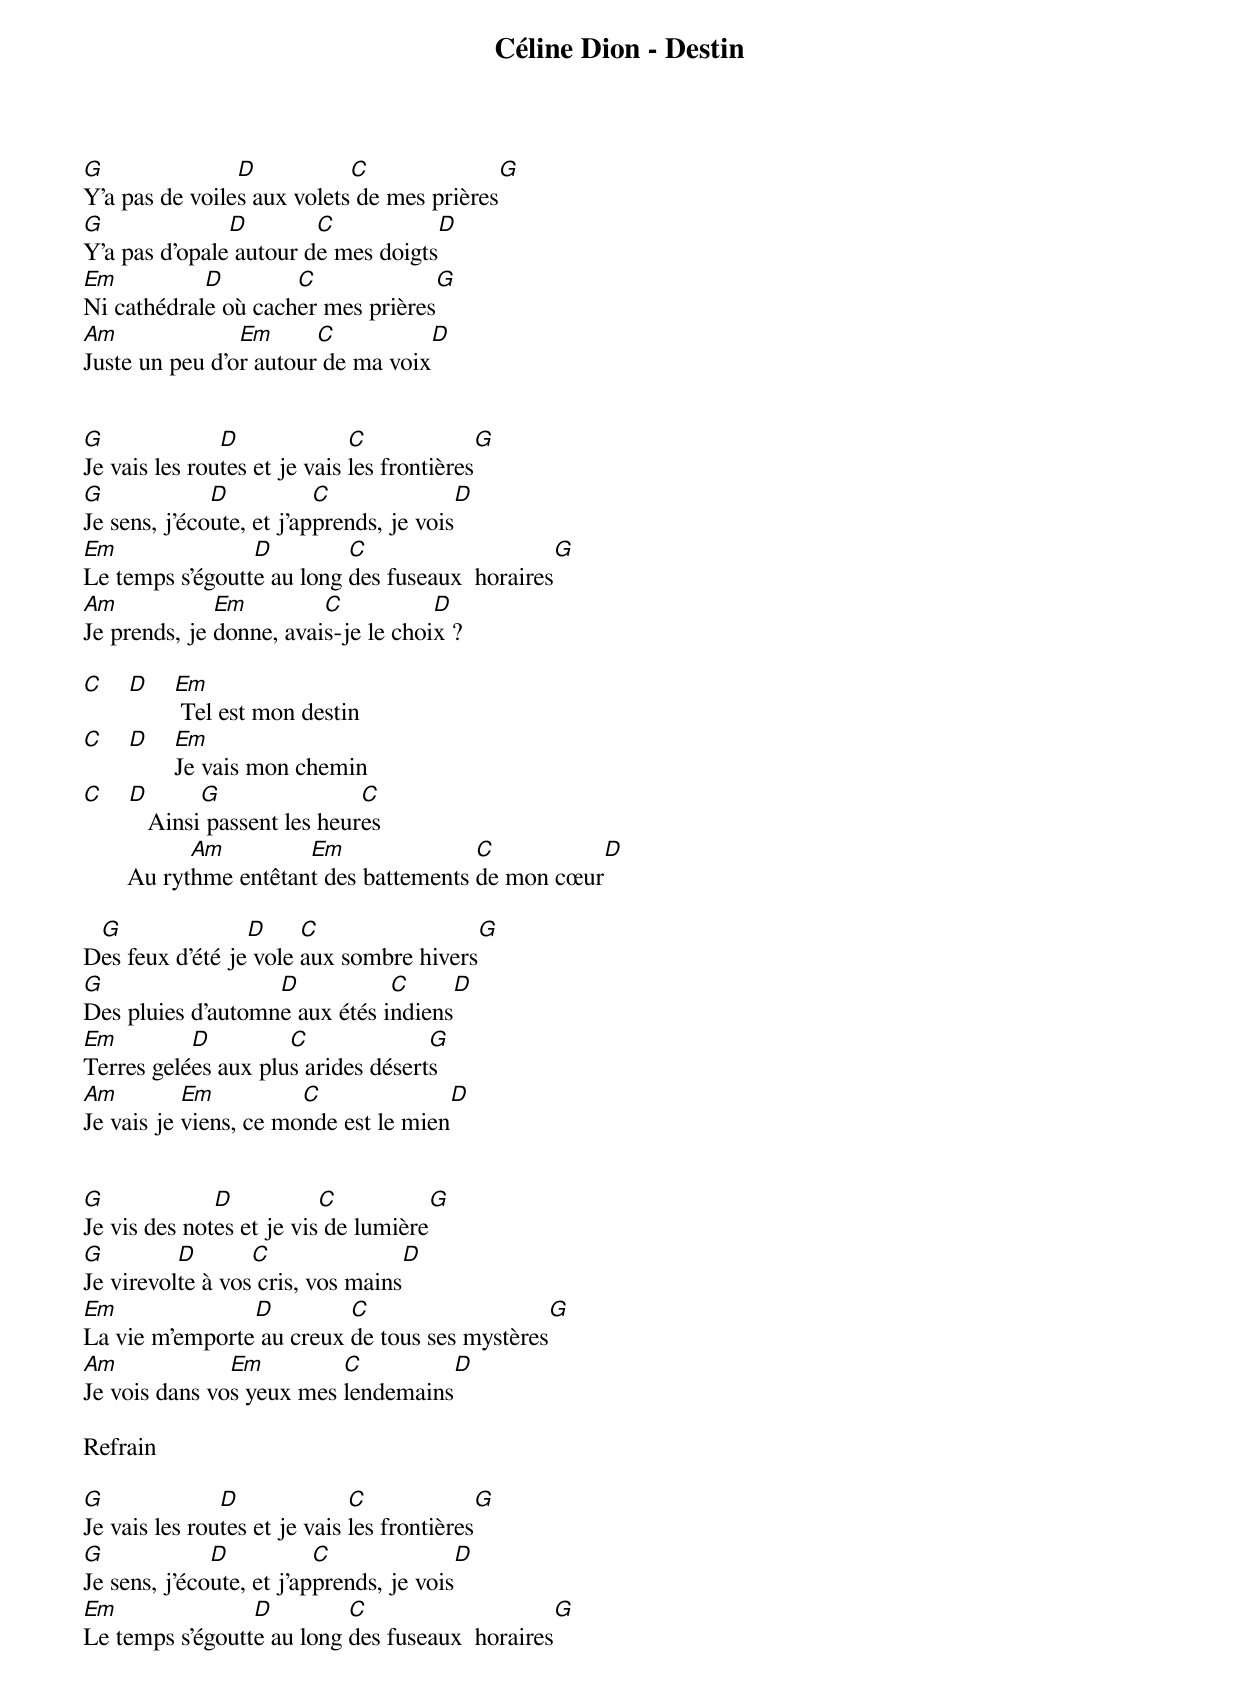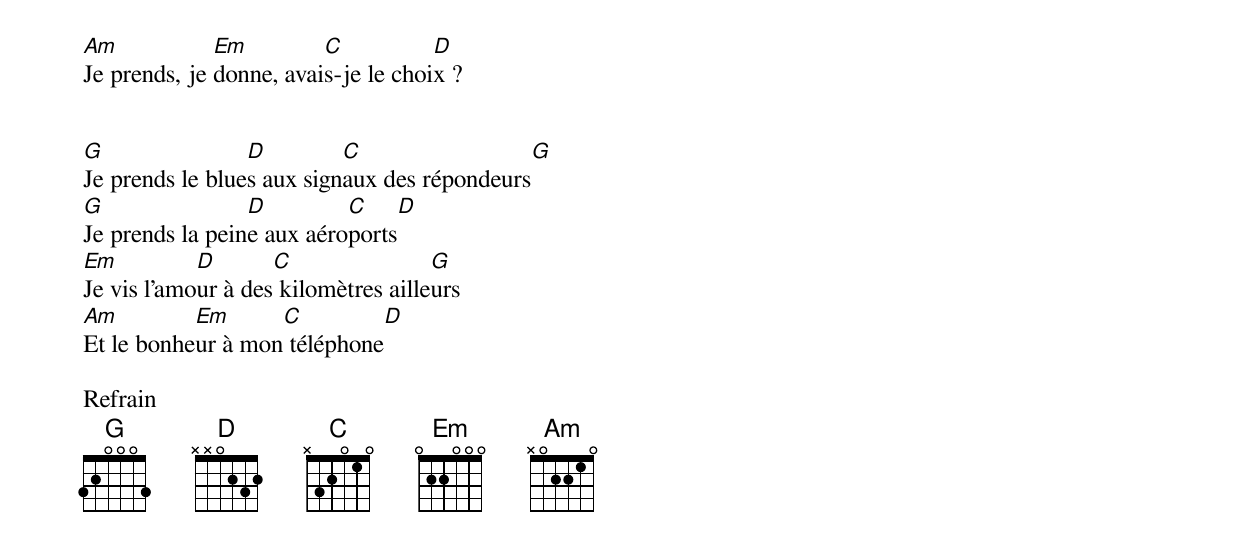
Céline Dion - Destin

G               D           C                G
Y'a pas de voiles aux volets de mes prières
G              D        C               D
Y'a pas d'opale autour de mes doigts
Em          D        C               G
Ni cathédrale où cacher mes prières
Am              Em      C            D
Juste un peu d'or autour de ma voix


G              D              C             G
Je vais les routes et je vais les frontières
G             D           C               D
Je sens, j'écoute, et j'apprends, je vois
Em               D         C                    G
Le temps s'égoutte au long des fuseaux  horaires
Am            Em         C           D
Je prends, je donne, avais-je le choix ?

C   D   Em
         Tel est mon destin
C   D   Em
        Je vais mon chemin
C   D       G                C
       Ainsi passent les heures
             Am         Em               C               D
       Au rythme entêtant des battements de mon cœur

 G               D     C                     G
Des feux d'été je vole aux sombre hivers
G                  D           C         D
Des pluies d'automne aux étés indiens
Em         D         C              G
Terres gelées aux plus arides déserts
Am         Em          C               D
Je vais je viens, ce monde est le mien


G             D           C          G
Je vis des notes et je vis de lumière
G         D       C                D
Je virevolte à vos cris, vos mains
Em              D         C                     G
La vie m'emporte au creux de tous ses mystères
Am             Em         C            D
Je vois dans vos yeux mes lendemains

Refrain

G              D              C             G
Je vais les routes et je vais les frontières
G             D           C               D
Je sens, j'écoute, et j'apprends, je vois
Em               D         C                    G
Le temps s'égoutte au long des fuseaux  horaires
Am            Em         C           D
Je prends, je donne, avais-je le choix ?


G                D         C                 G
Je prends le blues aux signaux des répondeurs
G                D         C      D
Je prends la peine aux aéroports
Em          D       C                G
Je vis l'amour à des kilomètres ailleurs
Am         Em      C          D
Et le bonheur à mon téléphone

Refrain
